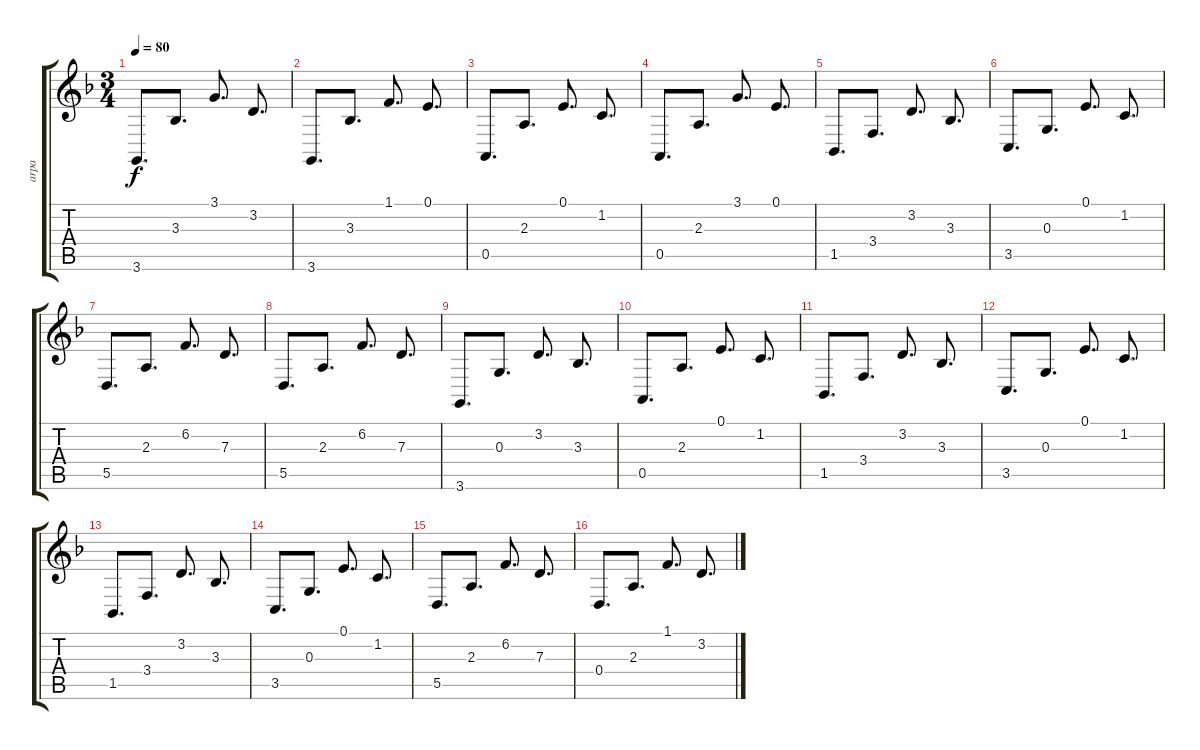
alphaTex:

\track ("arpa" "arpa") {instrument orchestralharp}
\staff {score tabs}
\tuning (E4 B3 G3 D3 A2 E2) {hide}
\ts (3 4)
\tempo 80
\clef g2
\ks f
3.6.8{d dy f} 3.3.8{d} 3.1.8{d} 3.2.8{d} |
3.6.8{d} 3.3.8{d} 1.1.8{d} 0.1.8{d} |
0.5.8{d} 2.3.8{d} 0.1.8{d} 1.2.8{d} |
0.5.8{d} 2.3.8{d} 3.1.8{d} 0.1.8{d} |
1.5.8{d} 3.4.8{d} 3.2.8{d} 3.3.8{d} |
3.5.8{d} 0.3.8{d} 0.1.8{d} 1.2.8{d} |
5.5.8{d} 2.3.8{d} 6.2.8{d} 7.3.8{d} |
5.5.8{d} 2.3.8{d} 6.2.8{d} 7.3.8{d} |
3.6.8{d} 0.3.8{d} 3.2.8{d} 3.3.8{d} |
0.5.8{d} 2.3.8{d} 0.1.8{d} 1.2.8{d} |
1.5.8{d} 3.4.8{d} 3.2.8{d} 3.3.8{d} |
3.5.8{d} 0.3.8{d} 0.1.8{d} 1.2.8{d} |
1.5.8{d} 3.4.8{d} 3.2.8{d} 3.3.8{d} |
3.5.8{d} 0.3.8{d} 0.1.8{d} 1.2.8{d} |
5.5.8{d} 2.3.8{d} 6.2.8{d} 7.3.8{d} |
0.4.8{d} 2.3.8{d} 1.1.8{d} 3.2.8{d}
